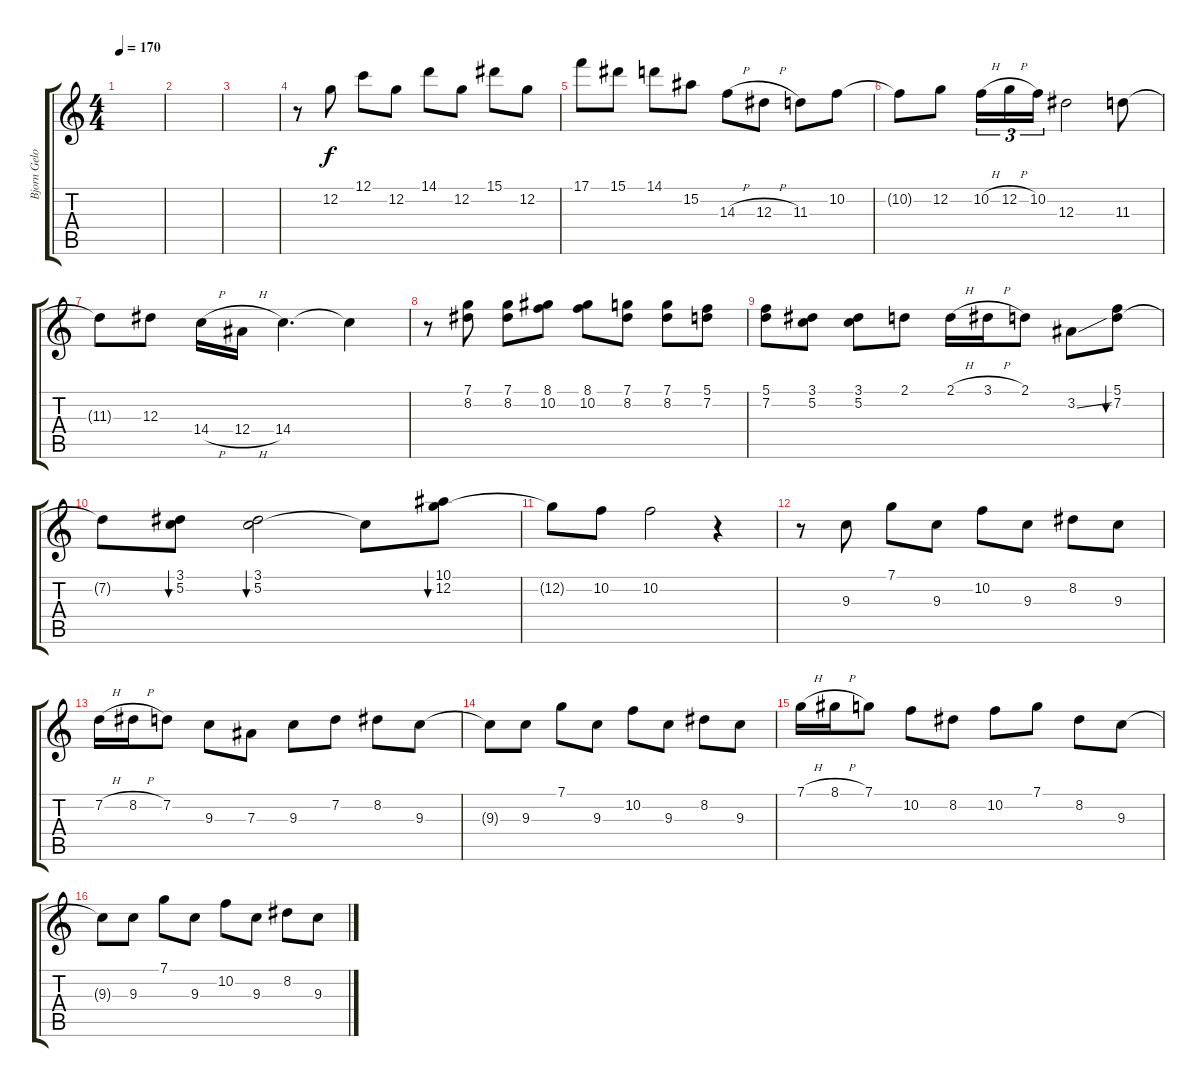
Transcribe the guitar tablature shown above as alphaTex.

\track ("Bjorn Gelotte" "Bjorn Gelo") {instrument distortionguitar}
\staff {score tabs}
\tuning (C4 G3 Eb3 Bb2 F2 C2) {hide}
\ts (4 4)
\tempo 170
\clef g2
\ks c
|
|
|
r.8{balance 16 instrument electricguitarclean} 12.2.8 12.1.8 12.2.8 14.1.8 12.2.8 15.1.8 12.2.8 |
17.1.8 15.1.8 14.1.8 15.2.8 14.3{h}.8 12.3{h}.8 11.3.8 10.2.8 |
10.2{t}.8 12.2.8 10.2{h}.16{tu (3 2)} 12.2{h}.16{tu (3 2)} 10.2.16{tu (3 2)} 12.3.2 11.3.8 |
11.3{t}.8 12.3.8 14.4{h}.16 12.4{h}.16 14.4.4{d} 14.4{t}.4 |
r.8 (7.1 8.2).8 (7.1 8.2).8 (8.1 10.2).8 (8.1 10.2).8 (7.1 8.2).8 (7.1 8.2).8 (5.1 7.2).8 |
(5.1 7.2).8 (3.1 5.2).8 (3.1 5.2).8 2.1.8 2.1{h}.16 3.1{h}.16 2.1.8 3.2{ss}.8 (5.1 7.2).8{bu 60} |
7.2{t}.8 (3.1 5.2).8{bu 60} (3.1 5.2).2{bu 60} 5.2{t}.8 (10.1 12.2).8{bu 60} |
12.2{t}.8 10.2.8 10.2.2 r.4 |
r.8 9.3.8 7.1.8 9.3.8 10.2.8 9.3.8 8.2.8 9.3.8 |
7.2{h}.16 8.2{h}.16 7.2.8 9.3.8 7.3.8 9.3.8 7.2.8 8.2.8 9.3.8 |
9.3{t}.8 9.3.8 7.1.8 9.3.8 10.2.8 9.3.8 8.2.8 9.3.8 |
7.1{h}.16 8.1{h}.16 7.1.8 10.2.8 8.2.8 10.2.8 7.1.8 8.2.8 9.3.8 |
9.3{t}.8 9.3.8 7.1.8 9.3.8 10.2.8 9.3.8 8.2.8 9.3.8
